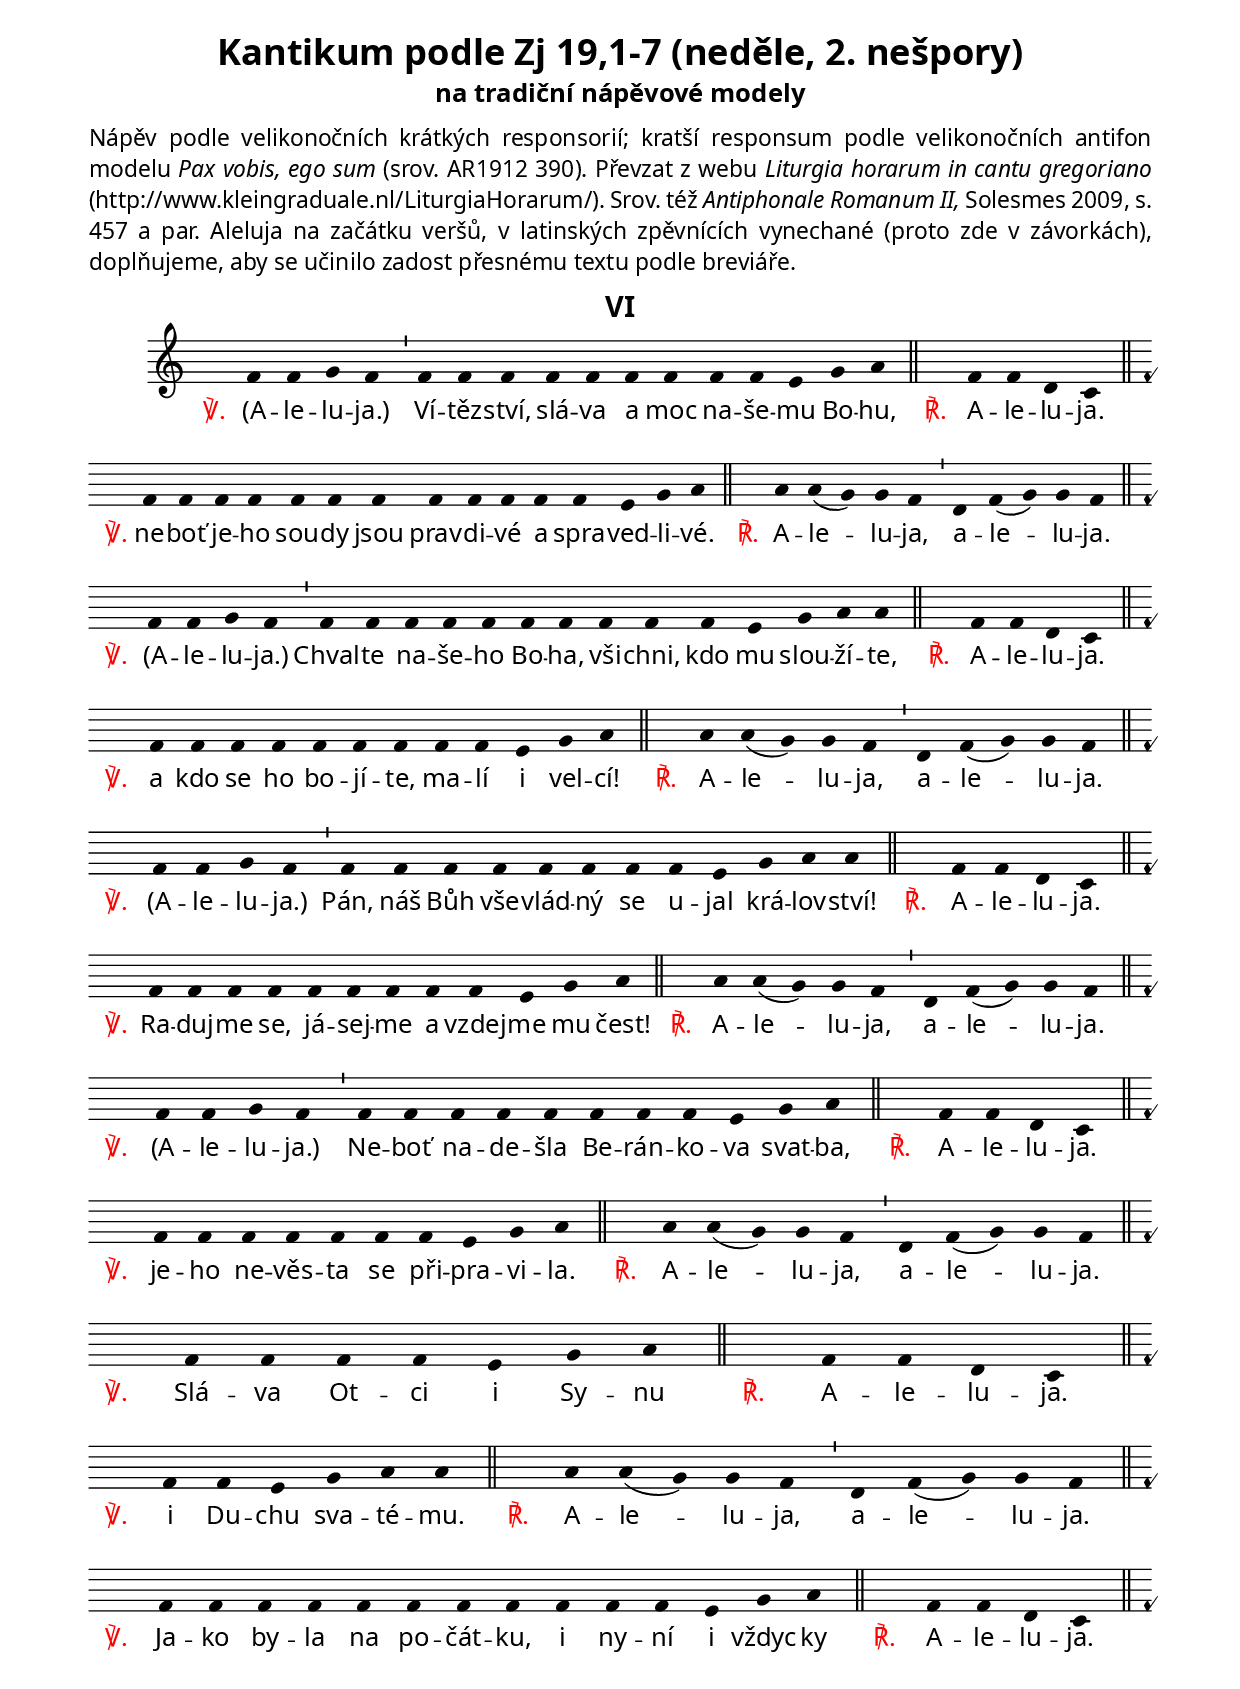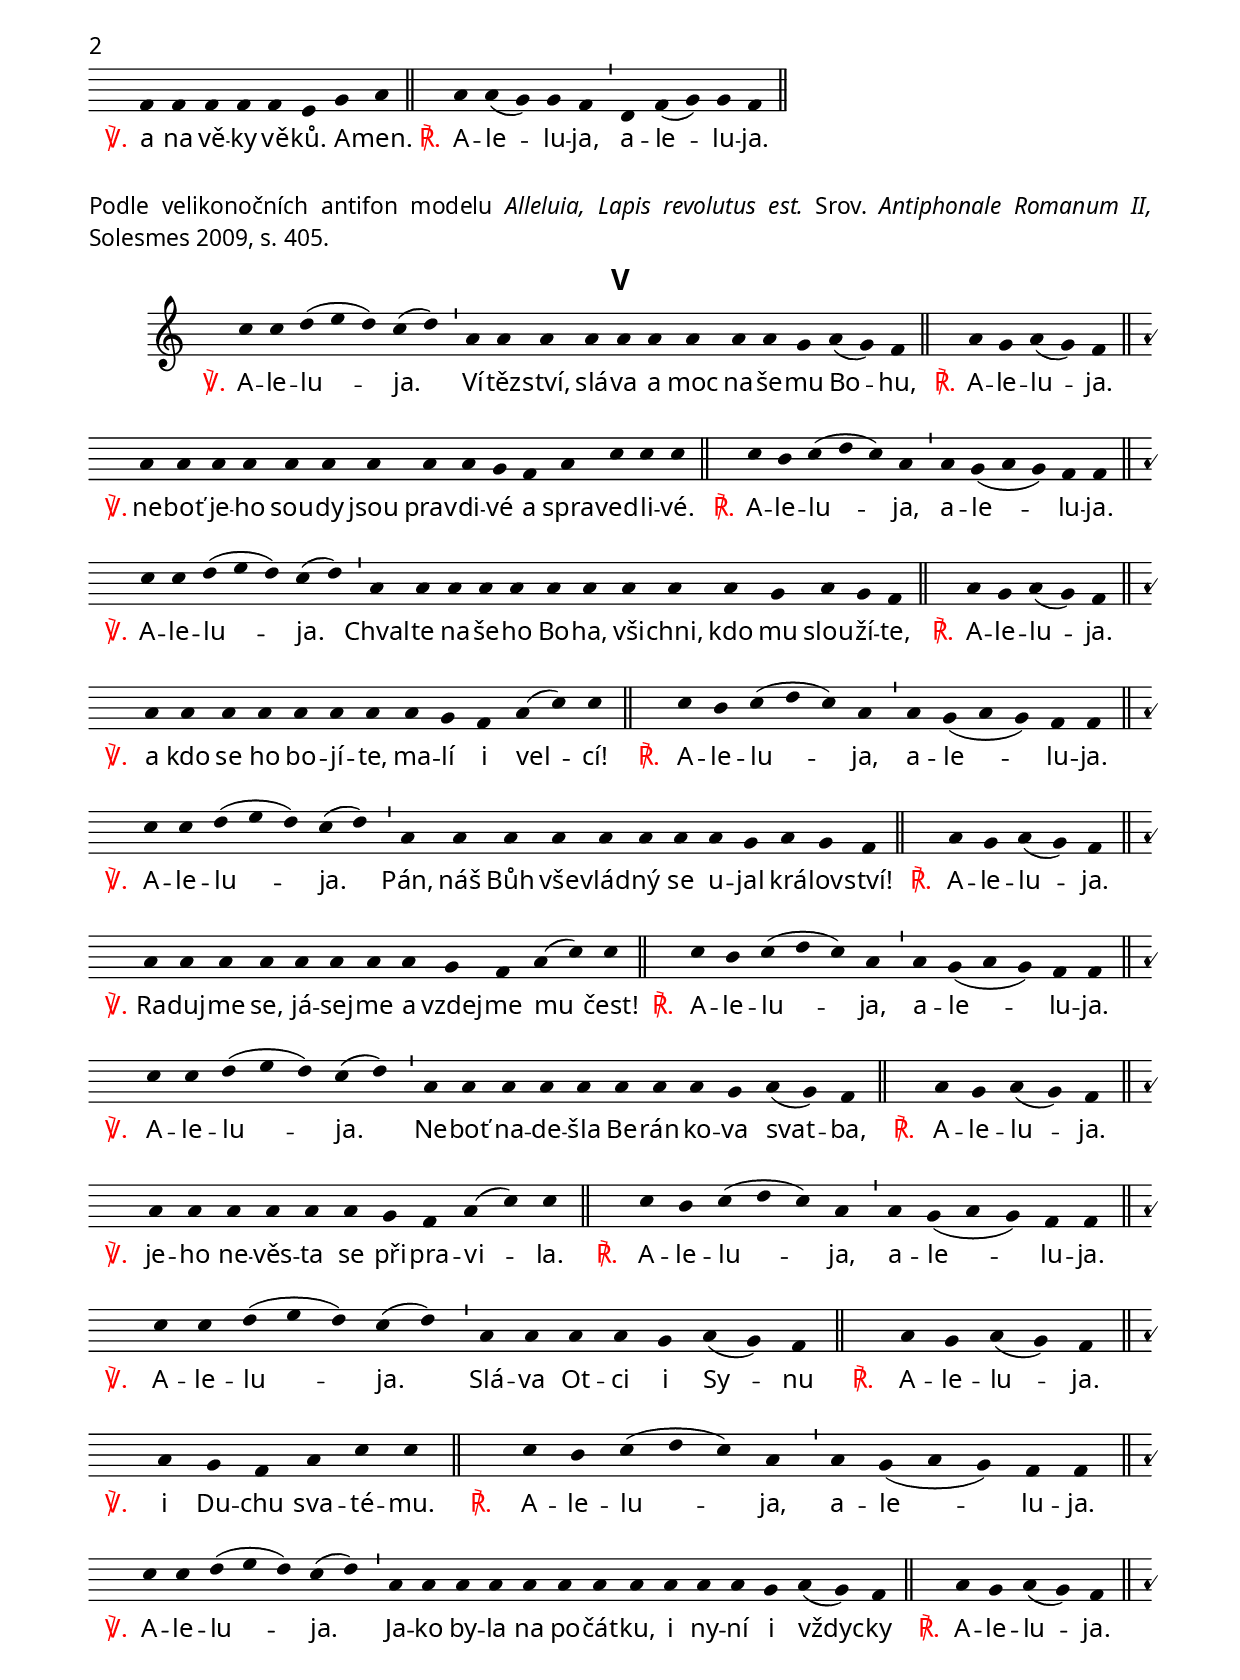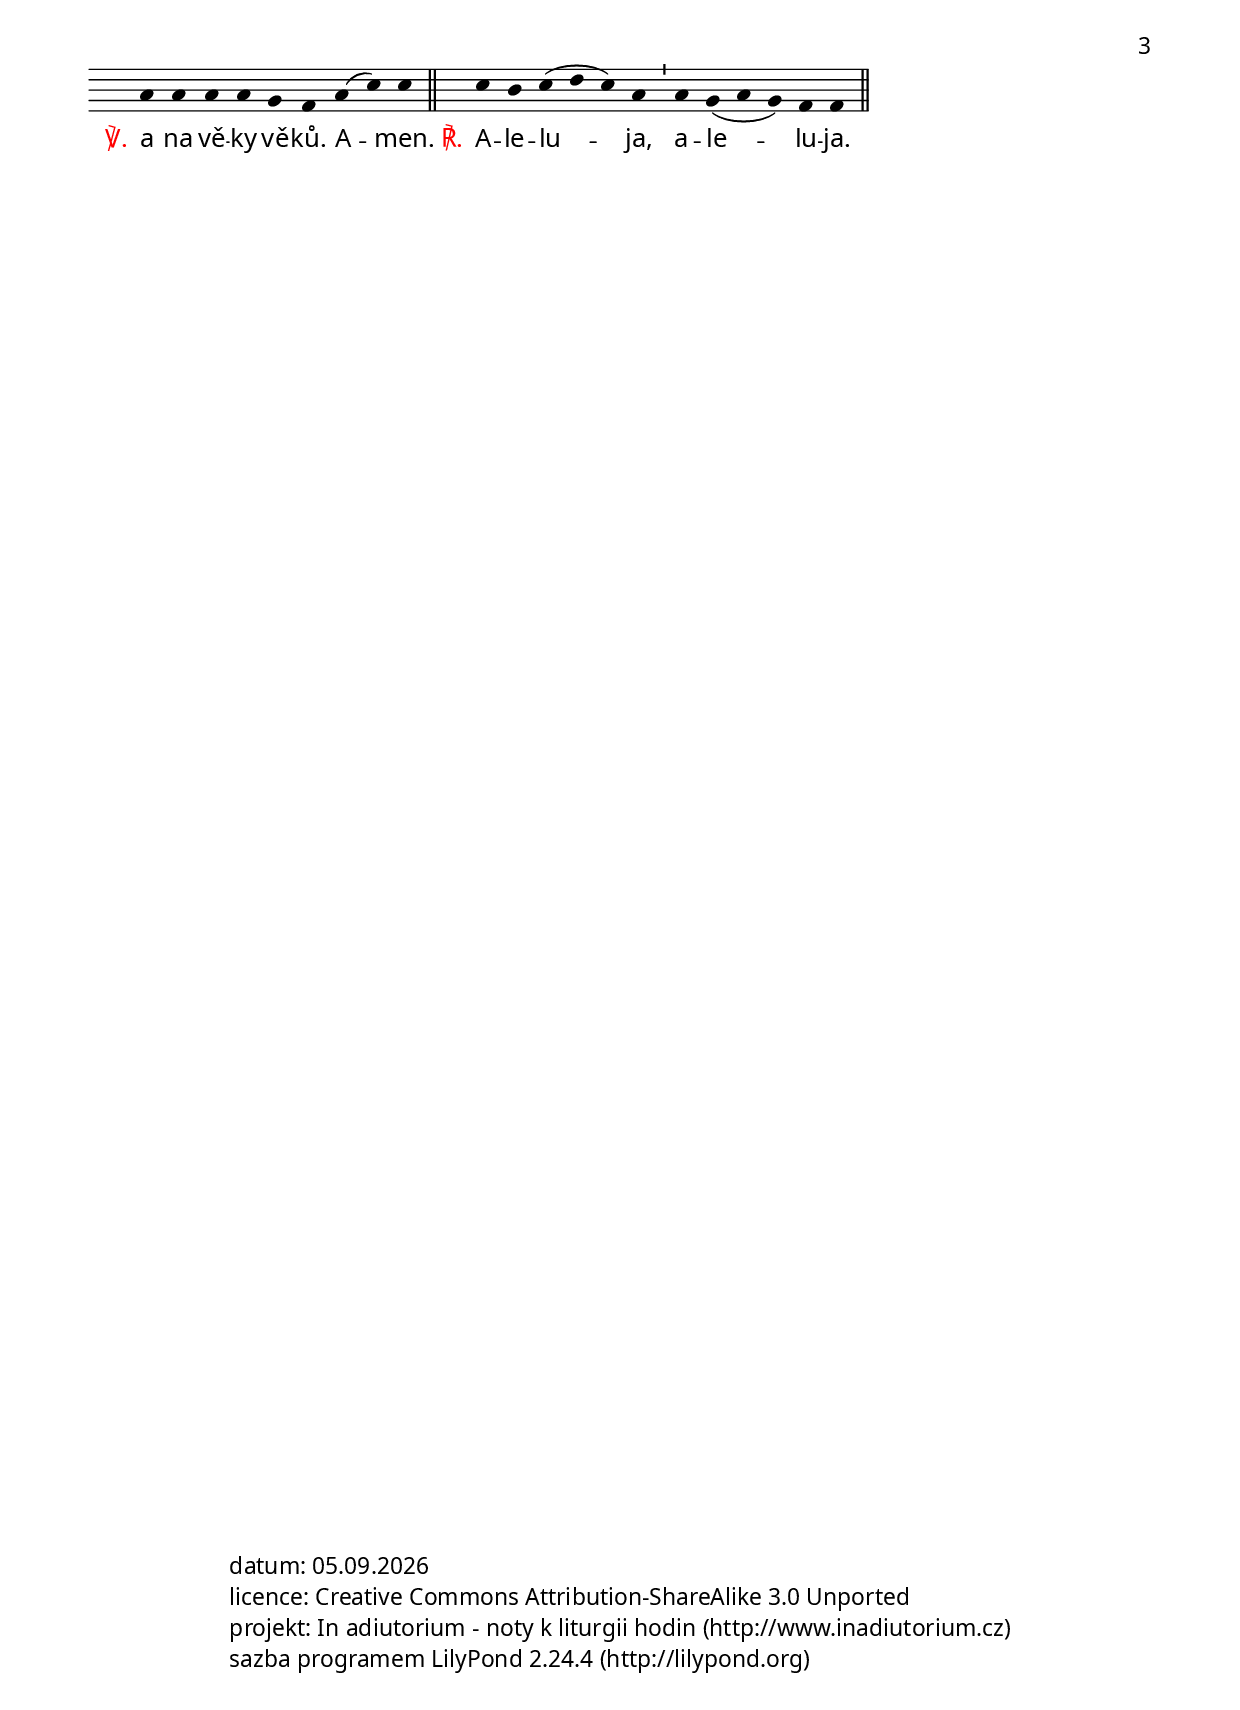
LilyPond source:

\version "2.19.80"

\header {
  title = "Kantikum podle Zj 19,1-7 (neděle, 2. nešpory)"
  subtitle = "na tradiční nápěvové modely"
}

\include "spolecne.ly"
\version "2.14.0"

ial = \lyricmode { A -- le -- lu -- ja. }
al = \lyricmode { \Response A -- le -- lu -- ja. }
alal = \lyricmode { \Response A -- le -- lu -- ja, a -- le -- lu -- ja. }

kantikumZjXIXverse = \lyricmode {
  \Verse \ial
  Ví -- těz -- ství, slá -- va a moc na -- še -- mu Bo -- hu,
  \al
  \Verse ne -- boť je -- ho sou -- dy jsou prav -- di -- vé a spra -- ved -- li -- vé.
  \alal

  \Verse \ial
  Chval -- te na -- še -- ho Bo -- ha, vši -- chni, kdo mu slou -- ží -- te,
  \al
  \Verse a kdo se ho bo -- jí -- te, ma -- lí i vel -- cí!
  \alal

  \Verse \ial
  Pán, náš Bůh vše -- vlád -- ný se u -- jal krá -- lov -- ství!
  \al
  \Verse Ra -- duj -- me se, já -- sej -- me a vzdej -- me mu čest!
  \alal

  \Verse \ial
  Ne -- boť na -- de -- šla Be -- rán -- ko -- va svat -- ba,
  \al
  \Verse je -- ho ne -- věs -- ta se při -- pra -- vi -- la.
  \alal
}

kantikumZjXIXdoxologie = \lyricmode {
  \Verse \ial
  Slá -- va Ot -- ci i Sy -- nu
  \al
  \Verse i Du -- chu sva -- té -- mu.
  \alal

  \Verse \ial
  Ja -- ko by -- la na po -- čát -- ku, i ny -- ní i vždyc -- ky
  \al
  \Verse a na vě -- ky vě -- ků. A -- men.
  \alal
}


\paper {
  scoreTitleMarkup = \markup{
    \huge\bold\fill-line {
      \if \is-development-build \placet
      \concat{
        \fromproperty #'header:modus
      }
      " "
    }
  }
}

\markup\justify {
  Nápěv podle velikonočních krátkých responsorií;
  kratší responsum podle velikonočních antifon modelu
  \italic{Pax vobis, ego sum} (srov. AR1912 390).
  Převzat z webu
  \with-url "http://www.kleingraduale.nl/LiturgiaHorarum/" {
    \italic {Liturgia horarum in cantu gregoriano} (http://www.kleingraduale.nl/LiturgiaHorarum/).
  }
  Srov. též \italic{Antiphonale Romanum II,} Solesmes 2009, s. 457 a par.
  Aleluja na začátku veršů, v latinských zpěvnících vynechané (proto zde v závorkách),
  doplňujeme, aby se učinilo zadost přesnému textu podle breviáře.
}

% melodie aleluja
mial = { f4 f g f \barMin }
mal = { \barFinalis \neviditelna f f f d c \barFinalis \break }
malal = { \barFinalis \neviditelna a a a( g) g f \barMin d f( g) g f \barFinalis \break }
% text aleluja
ial = \lyricmode { (A -- le -- lu -- ja.) }
al = \lyricmode { \Response A -- le -- lu -- ja. }
alal = \lyricmode { \Response A -- le -- lu -- ja, a -- le -- lu -- ja. }

\score {
  \relative c'  {
    \choralniRezim
    % Vitezstvi..
    \neviditelna f
    \mial
    f f f f f f f f f e g a
    \mal
    \neviditelna f
    f f f f f f f f f f f f e g a
    \malal

    % Chvalte...
    \neviditelna f
    \mial
    f f f f f f f f f f e g a a
    \mal
    \neviditelna f
    f f f f f f f f f e g a
    \malal

    % Pan, nas...
    \neviditelna f
    \mial
    f f f f f f f f e g a a
    \mal
    \neviditelna f
    f f f f f f f f f e g a
    \malal

    % Nebot...
    \neviditelna f
    \mial
    f f f f f f f f e g a
    \mal
    \neviditelna f
    f f f f f f f e g a
    \malal

    % Slava...
    \neviditelna f
    f f f f e g a
    \mal
    \neviditelna f
    f f e g a a
    \malal

    % Jako byla...
    \neviditelna f
    f f f f f f f f f f f e g a
    \mal
    \neviditelna f
    f f f f f e g a
    \malal
  }
  \addlyrics {
    \Verse \ial
    Ví -- těz -- ství, slá -- va a moc na -- še -- mu Bo -- hu,
    \al
    \Verse ne -- boť je -- ho sou -- dy jsou prav -- di -- vé a spra -- ved -- li -- vé.
    \alal

    \Verse \ial
    Chval -- te na -- še -- ho Bo -- ha, vši -- chni, kdo mu slou -- ží -- te,
    \al
    \Verse a kdo se ho bo -- jí -- te, ma -- lí i vel -- cí!
    \alal

    \Verse \ial
    Pán, náš Bůh vše -- vlád -- ný se u -- jal krá -- lov -- ství!
    \al
    \Verse Ra -- duj -- me se, já -- sej -- me a vzdej -- me mu čest!
    \alal

    \Verse \ial
    Ne -- boť na -- de -- šla Be -- rán -- ko -- va svat -- ba,
    \al
    \Verse je -- ho ne -- věs -- ta se při -- pra -- vi -- la.
    \alal

    \Verse Slá -- va Ot -- ci i Sy -- nu
    \al
    \Verse i Du -- chu sva -- té -- mu.
    \alal

    \Verse Ja -- ko by -- la na po -- čát -- ku, i ny -- ní i vždyc -- ky
    \al
    \Verse a na vě -- ky vě -- ků. A -- men.
    \alal
  }
  \header {
    fons_externus = "podle velikonočních antifon (Pax vobis, ego sum apod.) a responsorií"
    modus = "VI"
    piece = "kantikum Zj 19 - modus VI"
    id = "vi"
  }
}

\markup\justify {
  Podle velikonočních antifon modelu
  \italic{Alleluia, Lapis revolutus est.}
  Srov. \italic{Antiphonale Romanum II,} Solesmes 2009, s. 405.
}

% melodie aleluja
mial = { c4 c d( e d) c( d) \barMin }
mal = { \barFinalis \neviditelna a a4 g a( g) f \barFinalis \break }
malal = { \barFinalis \neviditelna c c4 b c( d c) a \barMin a g( a g) f f \barFinalis \break }

\score {
  \relative c''  {
    \choralniRezim
    % Vitezstvi..
    \neviditelna a
    \mial
    a a a a a a a a a g a( g) f
    \mal
    \neviditelna a
    a a a a a a a a a g f a c c c
    \malal

    % Chvalte...
    \neviditelna a
    \mial
    a a a a a a a a a a g a g f
    \mal
    \neviditelna a
    a a a a a a a a g f a( c) c
    \malal

    % Pan, nas...
    \neviditelna a
    \mial
    a a a a a a a a g a g f
    \mal
    \neviditelna a
    a a a a a a a a g f a( c) c
    \malal

    % Nebot...
    \neviditelna a
    \mial
    a a a a a a a a g a( g) f
    \mal
    \neviditelna a
    a a a a a a g f a( c) c
    \malal

    % Slava...
    \neviditelna a
    \mial
    a a a a g a( g) f
    \mal
    \neviditelna a
    a g f a c c
    \malal

    % Jako byla...
    \neviditelna a
    \mial
    a a a a a a a a a a a g a( g) f
    \mal
    \neviditelna a
    a a a a g f a( c) c
    \malal
  }
  \addlyrics {
    \kantikumZjXIXverse
    \kantikumZjXIXdoxologie
  }
  \header {
    fons_externus = "podle velikonočních antifon (Alleluia Lapis revolutus est apod.)"
    modus = "V"
    id = "v"
  }
}
